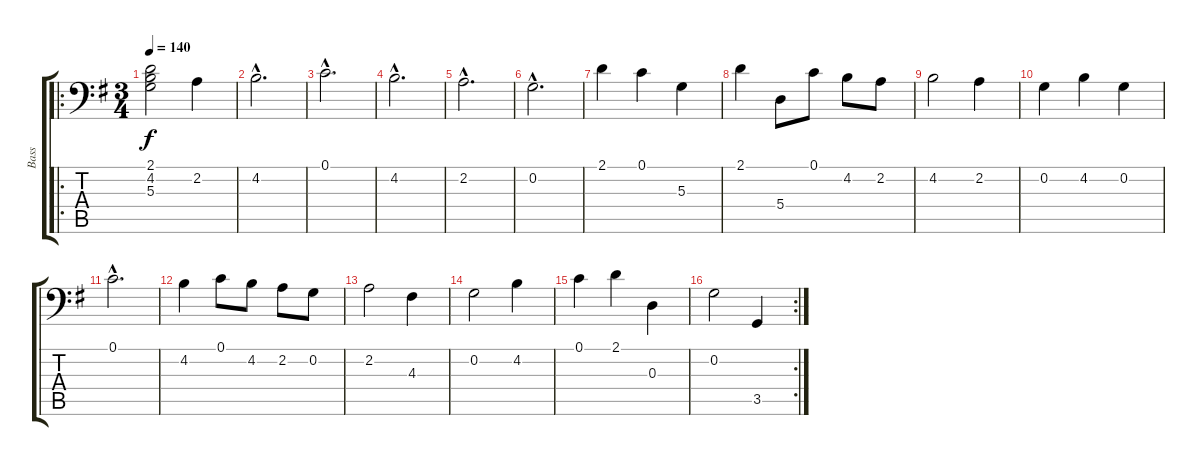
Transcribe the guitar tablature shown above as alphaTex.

\track ("Bass" "Bass") {instrument electricbassfinger}
\staff {score tabs}
\tuning (C3 G2 D2 A1 E1 B0) {hide}
\ro
\ts (3 4)
\tempo 140
\clef f4
\ks g
(2.1 4.2 5.3).2{dy f instrument electricbassfinger} 2.2.4 |
4.2{hac}.2{d} |
0.1{hac}.2{d} |
4.2{hac}.2{d} |
2.2{hac}.2{d} |
0.2{hac}.2{d} |
2.1.4 0.1.4 5.3.4 |
2.1.4 5.4.8 0.1.8 4.2.8 2.2.8 |
4.2.2 2.2.4 |
0.2.4 4.2.4 0.2.4 |
0.1{hac}.2{d} |
4.2.4 0.1.8 4.2.8 2.2.8 0.2.8 |
2.2.2 4.3.4 |
0.2.2 4.2.4 |
0.1.4 2.1.4 0.3.4 |
\rc 2
0.2.2 3.5.4
